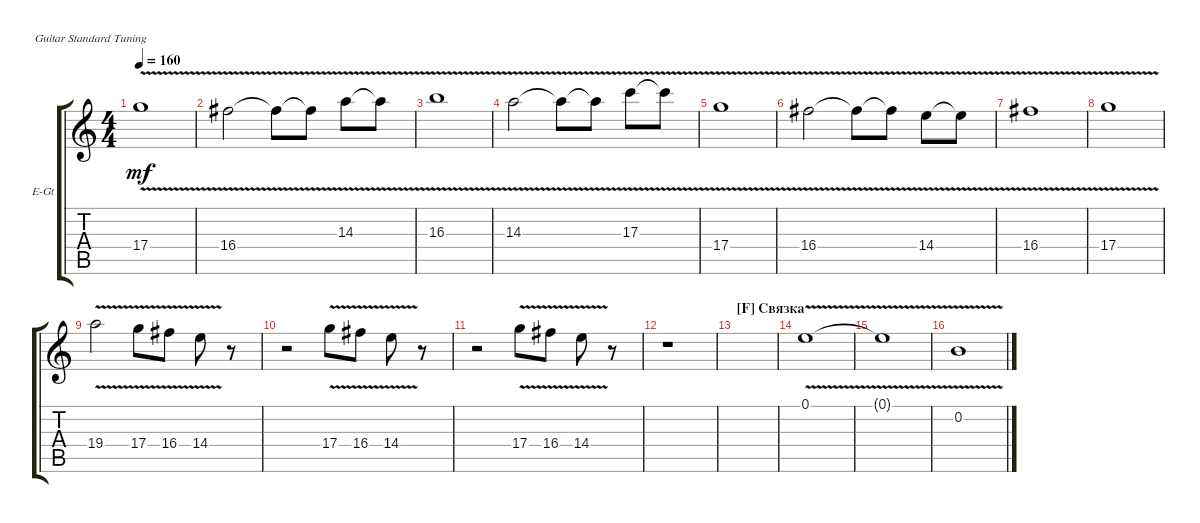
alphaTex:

\defaultSystemsLayout 4
\bracketExtendMode groupsimilarinstruments
\firstSystemTrackNameOrientation horizontal
\otherSystemsTrackNameOrientation horizontal
\track ("Solo Guitar" "E-Gt") {instrument distortionguitar}
\staff {score tabs}
\tuning (E4 B3 G3 D3 A2 E2)
\ts (4 4)
\tempo 160
\clef g2
\ks c
17.4{v}.1{dy mf} |
16.4{v}.2 16.4{v t}.8 16.4{v t}.8 14.3{v}.8 14.3{v t}.8 |
16.3{v}.1 |
14.3{v}.2 14.3{v t}.8 14.3{v t}.8 17.3{v}.8 17.3{v t}.8 |
17.4{v}.1 |
16.4{v}.2 16.4{v t}.8 16.4{v t}.8 14.4{v}.8 14.4{v t}.8 |
16.4{v}.1 |
17.4{v}.1 |
19.4{v}.2 17.4{v}.8 16.4{v}.8 14.4{v}.8 r.8 |
r.2 17.4{v}.8 16.4{v}.8 14.4{v}.8 r.8 |
r.2 17.4{v}.8 16.4{v}.8 14.4{v}.8 r.8 |
r.1 |
\section ("F" "Связка")
|
0.1{v}.1 |
0.1{v t}.1 |
0.2{v}.1
